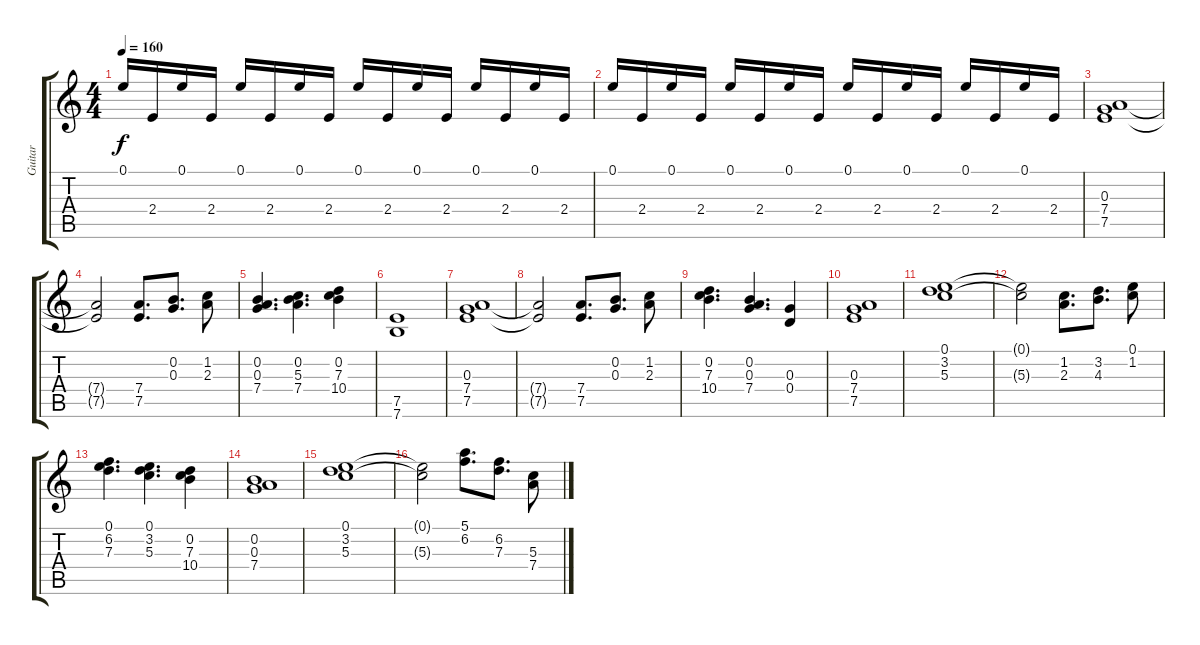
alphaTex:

\track ("Guitar " "Guitar ") {instrument overdrivenguitar}
\staff {score tabs}
\tuning (E4 B3 G3 D3 A2 E2) {hide}
\ts (4 4)
\tempo 160
\clef g2
\ks c
0.1.16{dy f volume 10} 2.4.16 0.1.16 2.4.16 0.1.16 2.4.16 0.1.16 2.4.16 0.1.16{volume 12} 2.4.16 0.1.16 2.4.16 0.1.16 2.4.16 0.1.16 2.4.16 |
0.1.16{volume 16} 2.4.16 0.1.16 2.4.16 0.1.16 2.4.16 0.1.16 2.4.16 0.1.16{volume 12} 2.4.16 0.1.16{volume 10} 2.4.16 0.1.16{volume 9} 2.4.16 0.1.16 2.4.16 |
(0.3 7.4 7.5).1{volume 15} |
(7.4{t} 7.5{t}).2 (7.4 7.5).8{d} (0.2 0.3).8{d} (1.2 2.3).8 |
(0.2 0.3 7.4).4{d} (0.2 5.3 7.4).4{d} (0.2 7.3 10.4).4 |
(7.5 7.6).1 |
(0.3 7.4 7.5).1{volume 15} |
(7.4{t} 7.5{t}).2 (7.4 7.5).8{d} (0.2 0.3).8{d} (1.2 2.3).8 |
(0.2 7.3 10.4).4{d} (0.2 0.3 7.4).4{d} (0.3 0.4).4 |
(0.3 7.4 7.5).1 |
(0.1 3.2 5.3).1 |
(0.1{t} 5.3{t}).2 (1.2 2.3).8{d} (3.2 4.3).8{d} (0.1 1.2).8 |
(0.1 6.2 7.3).4{d} (0.1 3.2 5.3).4{d} (0.2 7.3 10.4).4 |
(0.2 0.3 7.4).1 |
(0.1 3.2 5.3).1 |
(0.1{t} 5.3{t}).2 (5.1 6.2).8{d} (6.2 7.3).8{d} (5.3 7.4).8
